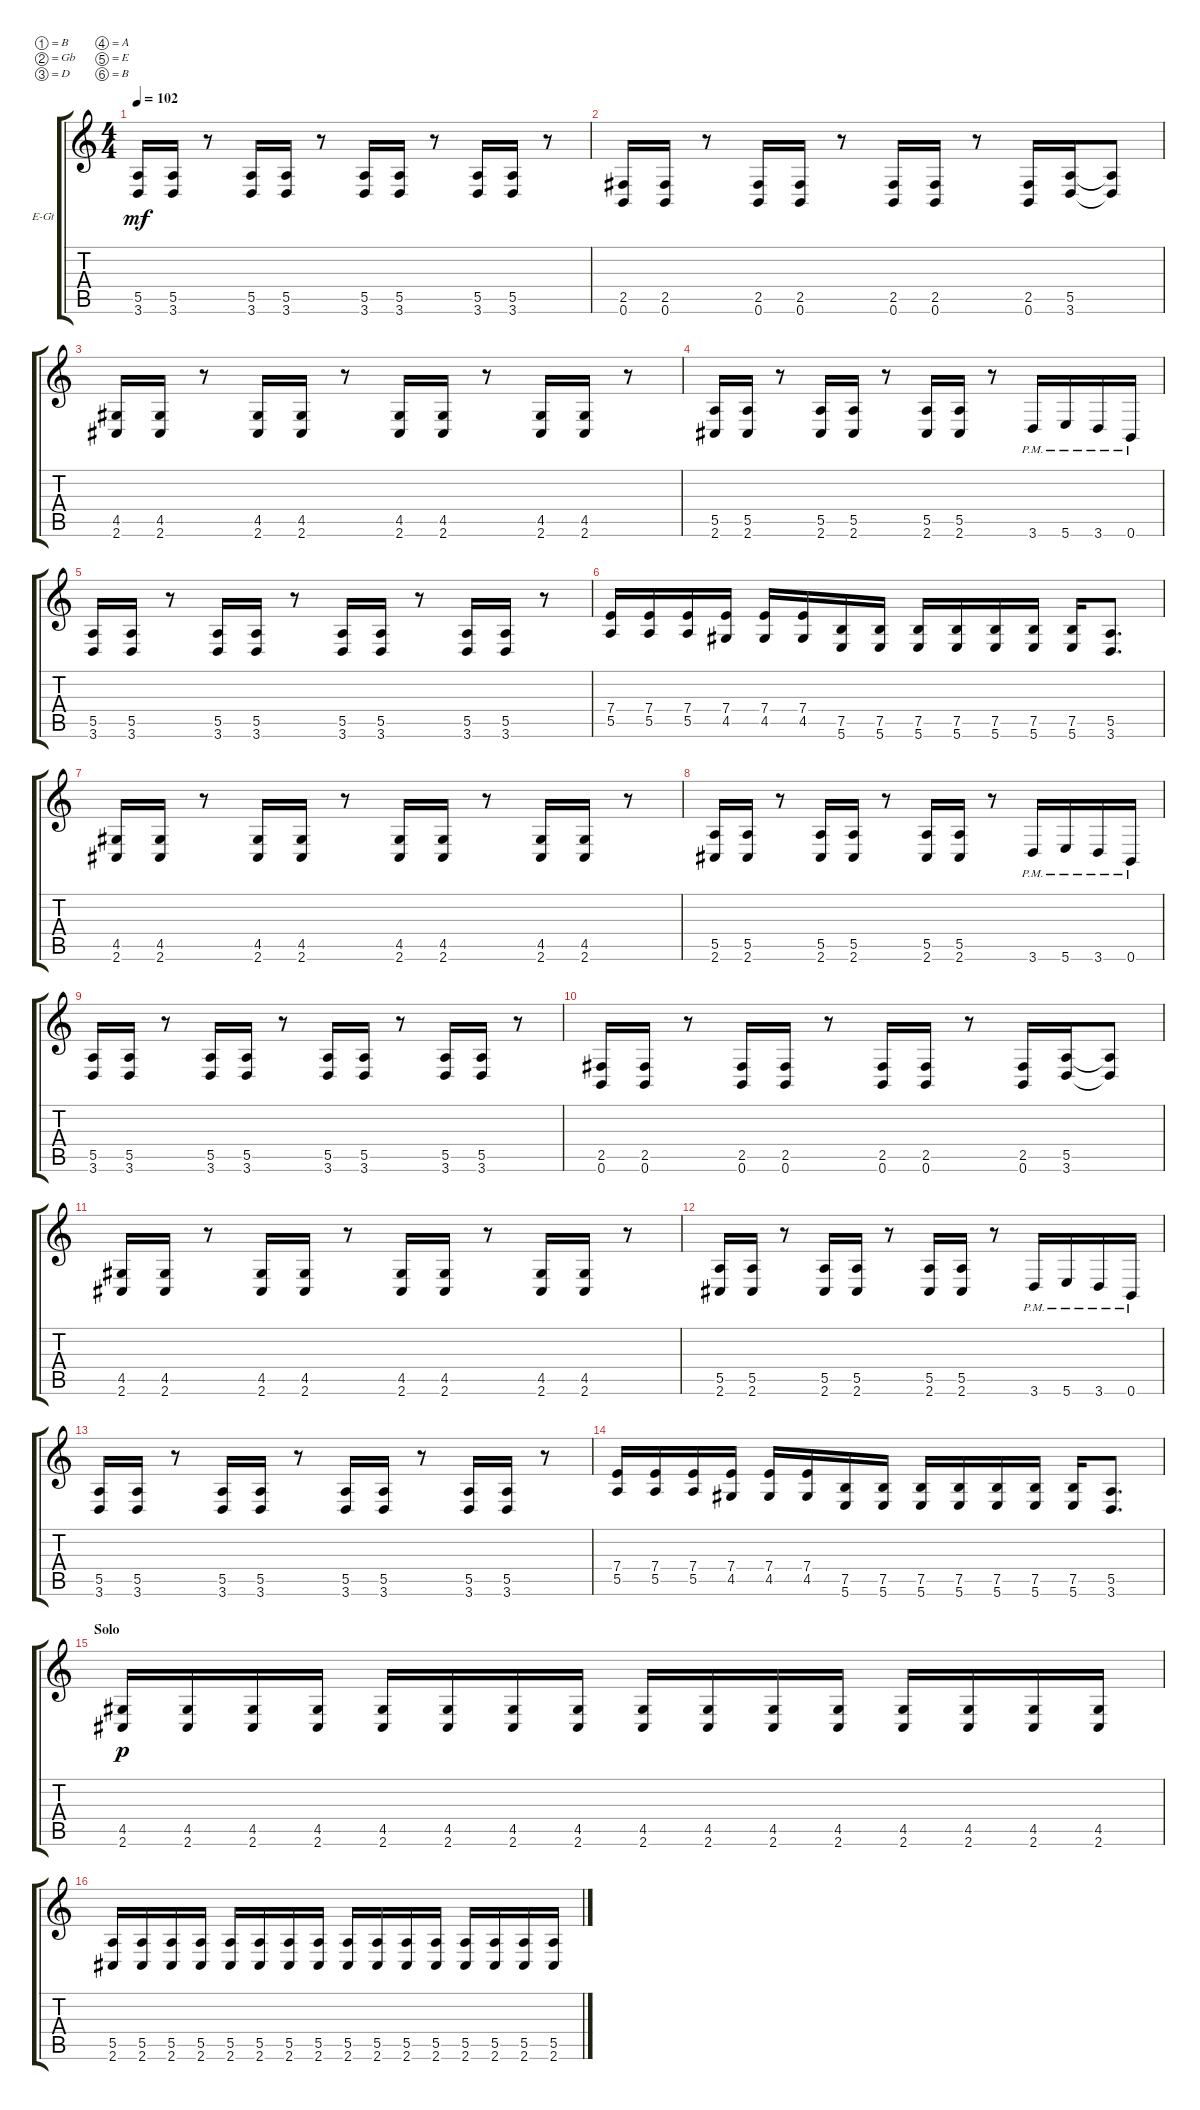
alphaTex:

\bracketExtendMode groupsimilarinstruments
\firstSystemTrackNameOrientation horizontal
\otherSystemsTrackNameOrientation horizontal
\track ("Electric Guitar 1" "E-Gt") {instrument distortionguitar}
\staff {score tabs}
\tuning (B3 Gb3 D3 A2 E2 B1)
\ts (4 4)
\tempo 102
\clef g2
\ks c
(3.6 5.5).16{dy mf} (5.5 3.6).16 r.8 (3.6 5.5).16 (5.5 3.6).16 r.8 (3.6 5.5).16 (5.5 3.6).16 r.8 (3.6 5.5).16 (5.5 3.6).16 r.8 |
(0.6 2.5).16 (2.5 0.6).16 r.8 (0.6 2.5).16 (2.5 0.6).16 r.8 (0.6 2.5).16 (2.5 0.6).16 r.8 (0.6 2.5).16 (5.5 3.6).16 (5.5{t} 3.6{t}).8 |
(2.6 4.5).16 (2.6 4.5).16 r.8 (2.6 4.5).16 (2.6 4.5).16 r.8 (2.6 4.5).16 (2.6 4.5).16 r.8 (2.6 4.5).16 (2.6 4.5).16 r.8 |
(2.6 5.5).16 (2.6 5.5).16 r.8 (2.6 5.5).16 (2.6 5.5).16 r.8 (2.6 5.5).16 (2.6 5.5).16 r.8 3.6{pm}.16 5.6{pm}.16 3.6{pm}.16 0.6{pm}.16 |
(3.6 5.5).16 (5.5 3.6).16 r.8 (3.6 5.5).16 (5.5 3.6).16 r.8 (3.6 5.5).16 (5.5 3.6).16 r.8 (3.6 5.5).16 (5.5 3.6).16 r.8 |
(5.5 7.4).16 (7.4 5.5).16 (7.4 5.5).16 (7.4 4.5).16 (7.4 4.5).16 (7.4 4.5).16 (5.6 7.5).16 (7.5 5.6).16 (7.5 5.6).16 (5.6 7.5).16 (7.5 5.6).16 (7.5 5.6).16 (5.6 7.5).16 (3.6 5.5).8{d} |
(2.6 4.5).16 (2.6 4.5).16 r.8 (2.6 4.5).16 (2.6 4.5).16 r.8 (2.6 4.5).16 (2.6 4.5).16 r.8 (2.6 4.5).16 (2.6 4.5).16 r.8 |
(2.6 5.5).16 (2.6 5.5).16 r.8 (2.6 5.5).16 (2.6 5.5).16 r.8 (2.6 5.5).16 (2.6 5.5).16 r.8 3.6{pm}.16 5.6{pm}.16 3.6{pm}.16 0.6{pm}.16 |
(3.6 5.5).16 (5.5 3.6).16 r.8 (3.6 5.5).16 (5.5 3.6).16 r.8 (3.6 5.5).16 (5.5 3.6).16 r.8 (3.6 5.5).16 (5.5 3.6).16 r.8 |
(0.6 2.5).16 (2.5 0.6).16 r.8 (0.6 2.5).16 (2.5 0.6).16 r.8 (0.6 2.5).16 (2.5 0.6).16 r.8 (0.6 2.5).16 (5.5 3.6).16 (5.5{t} 3.6{t}).8 |
(2.6 4.5).16 (2.6 4.5).16 r.8 (2.6 4.5).16 (2.6 4.5).16 r.8 (2.6 4.5).16 (2.6 4.5).16 r.8 (2.6 4.5).16 (2.6 4.5).16 r.8 |
(2.6 5.5).16 (2.6 5.5).16 r.8 (2.6 5.5).16 (2.6 5.5).16 r.8 (2.6 5.5).16 (2.6 5.5).16 r.8 3.6{pm}.16 5.6{pm}.16 3.6{pm}.16 0.6{pm}.16 |
(3.6 5.5).16 (5.5 3.6).16 r.8 (3.6 5.5).16 (5.5 3.6).16 r.8 (3.6 5.5).16 (5.5 3.6).16 r.8 (3.6 5.5).16 (5.5 3.6).16 r.8 |
(5.5 7.4).16 (7.4 5.5).16 (7.4 5.5).16 (7.4 4.5).16 (7.4 4.5).16 (7.4 4.5).16 (5.6 7.5).16 (7.5 5.6).16 (7.5 5.6).16 (5.6 7.5).16 (7.5 5.6).16 (7.5 5.6).16 (5.6 7.5).16 (3.6 5.5).8{d} |
\section ("" "Solo")
(2.6 4.5).16{dy p} (4.5 2.6).16 (4.5 2.6).16 (4.5 2.6).16 (2.6 4.5).16 (4.5 2.6).16 (4.5 2.6).16 (4.5 2.6).16 (2.6 4.5).16 (4.5 2.6).16 (4.5 2.6).16 (4.5 2.6).16 (2.6 4.5).16 (4.5 2.6).16 (4.5 2.6).16 (4.5 2.6).16 |
(2.6 5.5).16 (5.5 2.6).16 (5.5 2.6).16 (5.5 2.6).16 (2.6 5.5).16 (5.5 2.6).16 (5.5 2.6).16 (5.5 2.6).16 (2.6 5.5).16 (5.5 2.6).16 (5.5 2.6).16 (5.5 2.6).16 (2.6 5.5).16 (5.5 2.6).16 (5.5 2.6).16 (5.5 2.6).16
